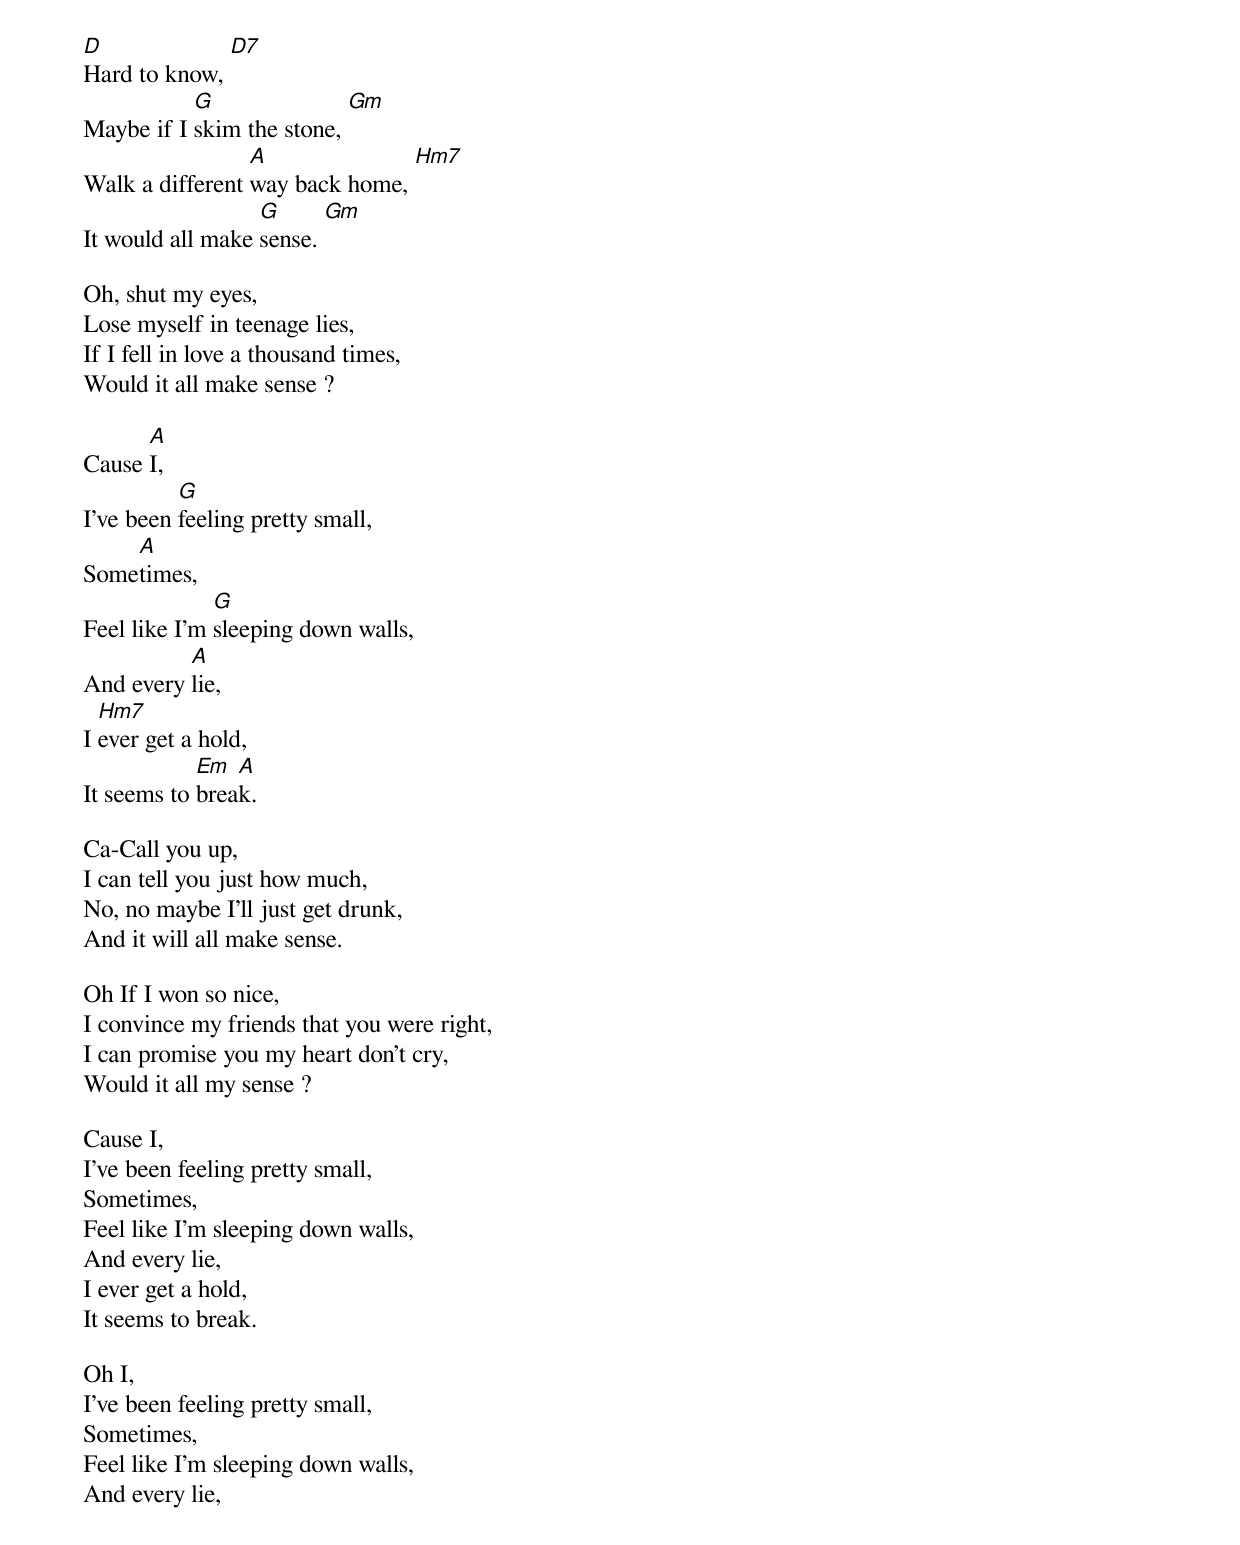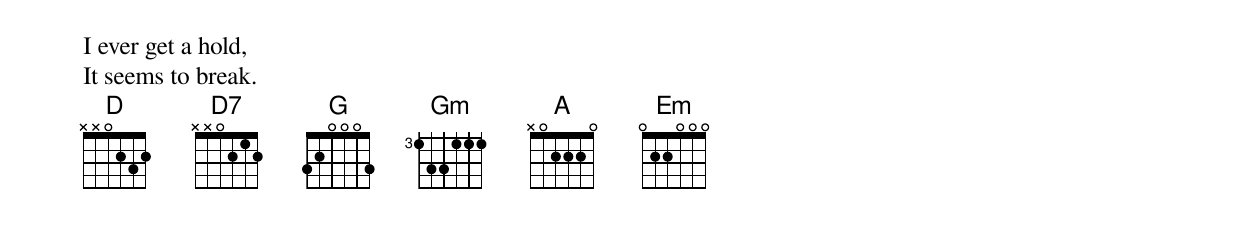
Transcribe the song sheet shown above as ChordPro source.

[D]Hard to know, [D7]
Maybe if I [G]skim the stone, [Gm]
Walk a different [A]way back home, [Hm7]
It would all make [G]sense. [Gm]

Oh, shut my eyes,
Lose myself in teenage lies,
If I fell in love a thousand times,
Would it all make sense ?

Cause [A]I,
I've been [G]feeling pretty small,
Some[A]times,
Feel like I'm [G]sleeping down walls,
And every [A]lie,
I [Hm7]ever get a hold,
It seems to [Em]brea[A]k.

Ca-Call you up,
I can tell you just how much,
No, no maybe I'll just get drunk,
And it will all make sense.

Oh If I won so nice,
I convince my friends that you were right,
I can promise you my heart don't cry,
Would it all my sense ?

Cause I,
I've been feeling pretty small,
Sometimes,
Feel like I'm sleeping down walls,
And every lie,
I ever get a hold,
It seems to break.

Oh I,
I've been feeling pretty small,
Sometimes,
Feel like I'm sleeping down walls,
And every lie,
I ever get a hold,
It seems to break.
